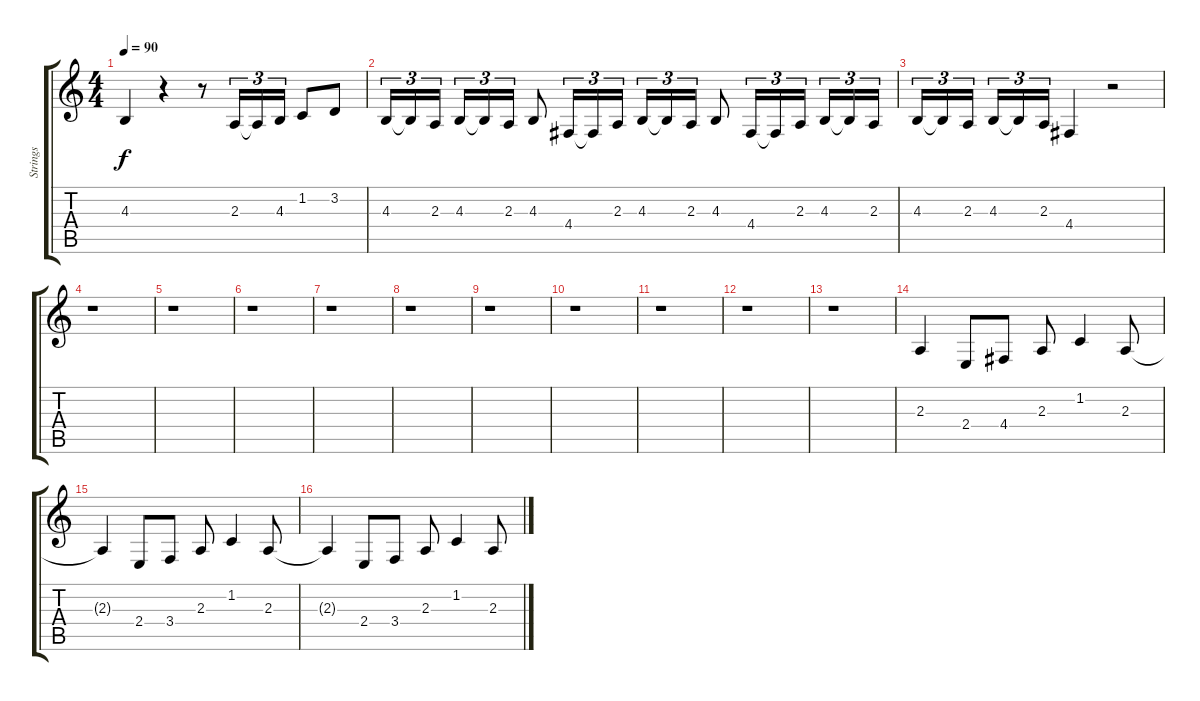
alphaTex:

\track ("Strings" "Strings") {instrument stringensemble1}
\staff {score tabs}
\tuning (E4 B3 G3 D3 A2 E2) {hide}
\ts (4 4)
\tempo 90
\clef g2
\ks c
4.3{t}.4{dy f} r.4 r.8 2.3.16{tu (3 2)} 2.3{t}.16{tu (3 2)} 4.3.16{tu (3 2)} 1.2.8 3.2.8 |
4.3.16{tu (3 2)} 4.3{t}.16{tu (3 2)} 2.3.16{tu (3 2)} 4.3.16{tu (3 2)} 4.3{t}.16{tu (3 2)} 2.3.16{tu (3 2)} 4.3.8 4.4.16{tu (3 2)} 4.4{t}.16{tu (3 2)} 2.3.16{tu (3 2)} 4.3.16{tu (3 2)} 4.3{t}.16{tu (3 2)} 2.3.16{tu (3 2)} 4.3.8 4.4.16{tu (3 2)} 4.4{t}.16{tu (3 2)} 2.3.16{tu (3 2)} 4.3.16{tu (3 2)} 4.3{t}.16{tu (3 2)} 2.3.16{tu (3 2)} |
4.3.16{tu (3 2)} 4.3{t}.16{tu (3 2)} 2.3.16{tu (3 2)} 4.3.16{tu (3 2)} 4.3{t}.16{tu (3 2)} 2.3.16{tu (3 2)} 4.4.4 r.2 |
r.1 |
r.1 |
r.1 |
r.1 |
r.1 |
r.1 |
r.1 |
r.1 |
r.1 |
r.1 |
2.3.4 2.4.8 4.4.8 2.3.8 1.2.4 2.3.8 |
2.3{t}.4 2.4.8 3.4.8 2.3.8 1.2.4 2.3.8 |
2.3{t}.4 2.4.8 3.4.8 2.3.8 1.2.4 2.3.8
